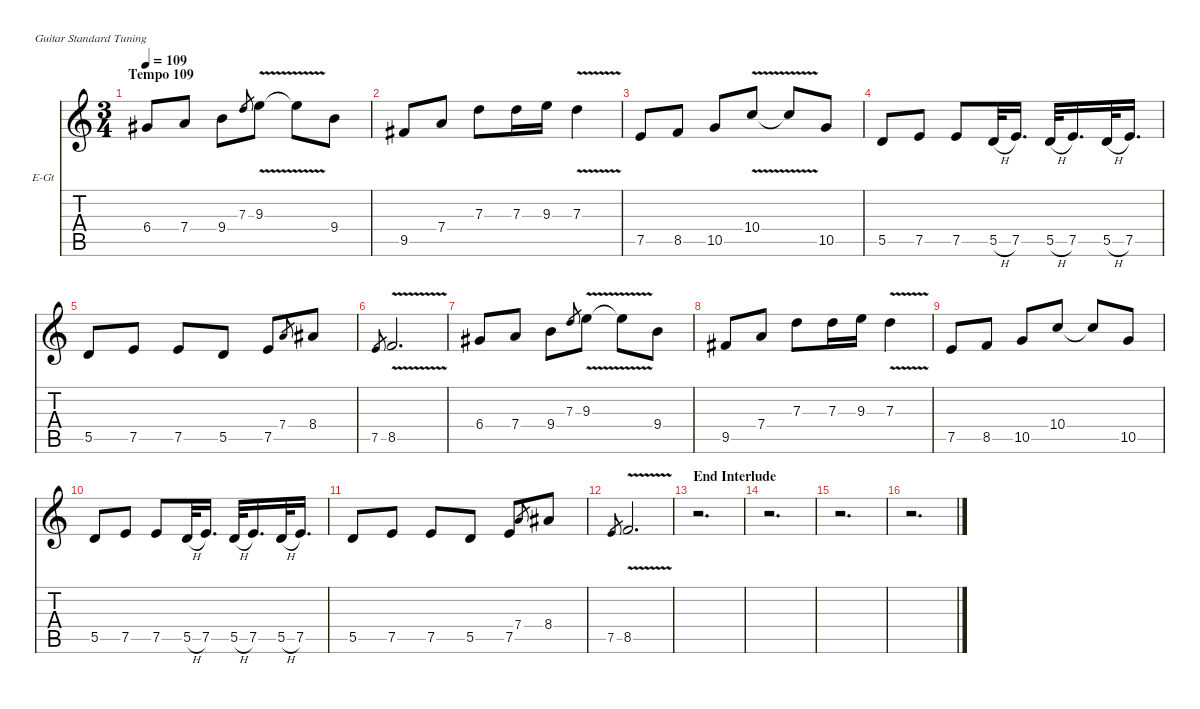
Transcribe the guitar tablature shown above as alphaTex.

\hideDynamics
\bracketExtendMode nobrackets
\firstSystemTrackNameOrientation horizontal
\otherSystemsTrackNameOrientation horizontal
\track ("Guitar I" "E-Gt") {instrument distortionguitar}
\staff {score tabs}
\tuning (E4 B3 G3 D3 A2 E2)
\ts (3 4)
\section ("" "Tempo 109")
\tempo 109
\clef g2
\ks c
6.4{acc #}.8{dy f} 7.4.8 9.4.8 7.3.8{gr dy mf} 9.3{v}.8{dy f} 9.3{v t}.8 9.4.8 |
9.5{acc #}.8 7.4.8 7.3.8 7.3.16 9.3.16 7.3{v}.4 |
7.5.8 8.5.8 10.5.8 10.4{v}.8 10.4{v t}.8 10.5.8 |
5.5.8 7.5.8 7.5.8 5.5{h}.32 7.5.16{d} 5.5{h}.32 7.5.16{d} 5.5{h}.32 7.5.16{d} |
5.5.8 7.5.8 7.5.8 5.5.8 7.5.8 7.4.8{gr dy mf} 8.4{acc #}.8{dy f} |
7.5.8{gr dy mf} 8.5{v}.2{d dy f} |
6.4{acc #}.8 7.4.8 9.4.8 7.3.8{gr dy mf} 9.3{v}.8{dy f} 9.3{v t}.8 9.4.8 |
9.5{acc #}.8 7.4.8 7.3.8 7.3.16 9.3.16 7.3{v}.4 |
7.5.8 8.5.8 10.5.8 10.4.8 10.4{t}.8 10.5.8 |
5.5.8 7.5.8 7.5.8 5.5{h}.32 7.5.16{d} 5.5{h}.32 7.5.16{d} 5.5{h}.32 7.5.16{d} |
5.5.8 7.5.8 7.5.8 5.5.8 7.5.8 7.4.8{gr dy mf} 8.4{acc #}.8{dy f} |
7.5.8{gr dy mf} 8.5{v}.2{d dy f} |
\section ("" "End Interlude")
r.2{d} |
r.2{d} |
r.2{d} |
r.2{d}
